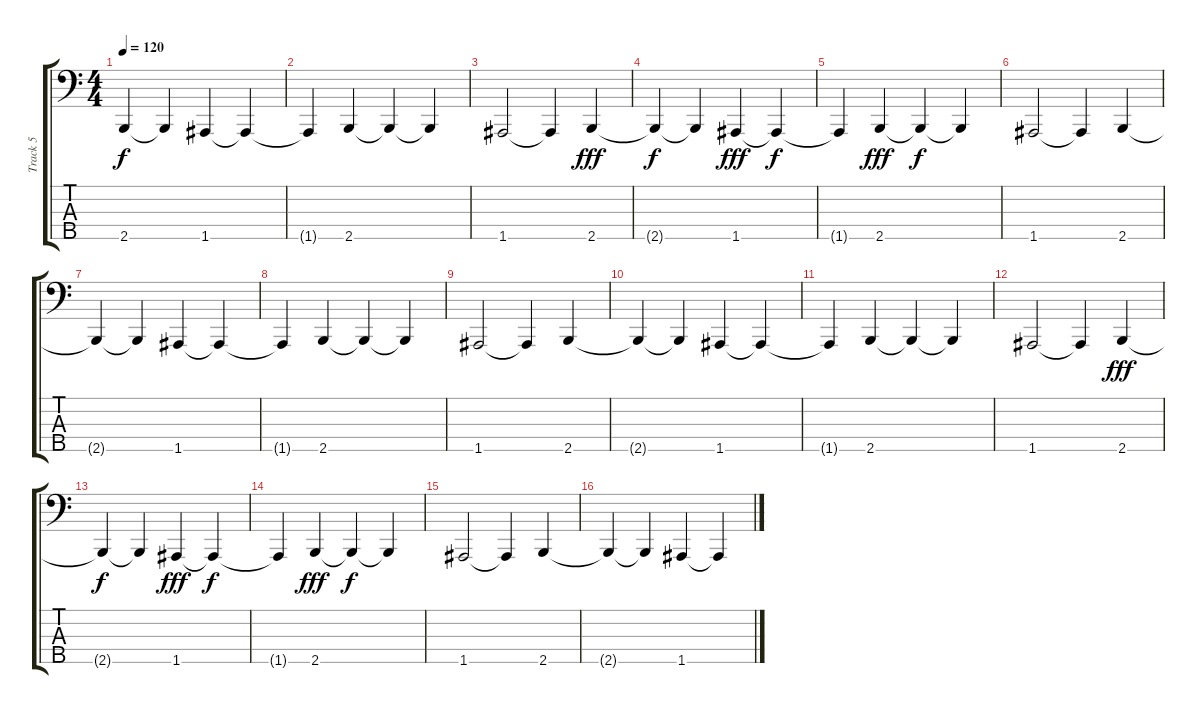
\track ("Track 5" "Track 5") {instrument electricbasspick}
\staff {score tabs}
\tuning (G2 D2 A1 E1 A0) {hide}
\ts (4 4)
\tempo 120
\clef f4
\ks c
2.5{t}.4{dy f} 2.5{t}.4 1.5.4 1.5{t}.4 |
1.5{t}.4 2.5.4 2.5{t}.4 2.5{t}.4 |
1.5.2 1.5{t}.4 2.5.4{dy fff} |
2.5{t}.4{dy f} 2.5{t}.4 1.5.4{dy fff} 1.5{t}.4{dy f} |
1.5{t}.4 2.5.4{dy fff} 2.5{t}.4{dy f} 2.5{t}.4 |
1.5.2 1.5{t}.4 2.5.4 |
2.5{t}.4 2.5{t}.4 1.5.4 1.5{t}.4 |
1.5{t}.4 2.5.4 2.5{t}.4 2.5{t}.4 |
1.5.2 1.5{t}.4 2.5.4 |
2.5{t}.4 2.5{t}.4 1.5.4 1.5{t}.4 |
1.5{t}.4 2.5.4 2.5{t}.4 2.5{t}.4 |
1.5.2 1.5{t}.4 2.5.4{dy fff} |
2.5{t}.4{dy f} 2.5{t}.4 1.5.4{dy fff} 1.5{t}.4{dy f} |
1.5{t}.4 2.5.4{dy fff} 2.5{t}.4{dy f} 2.5{t}.4 |
1.5.2 1.5{t}.4 2.5.4 |
2.5{t}.4 2.5{t}.4 1.5.4 1.5{t}.4
